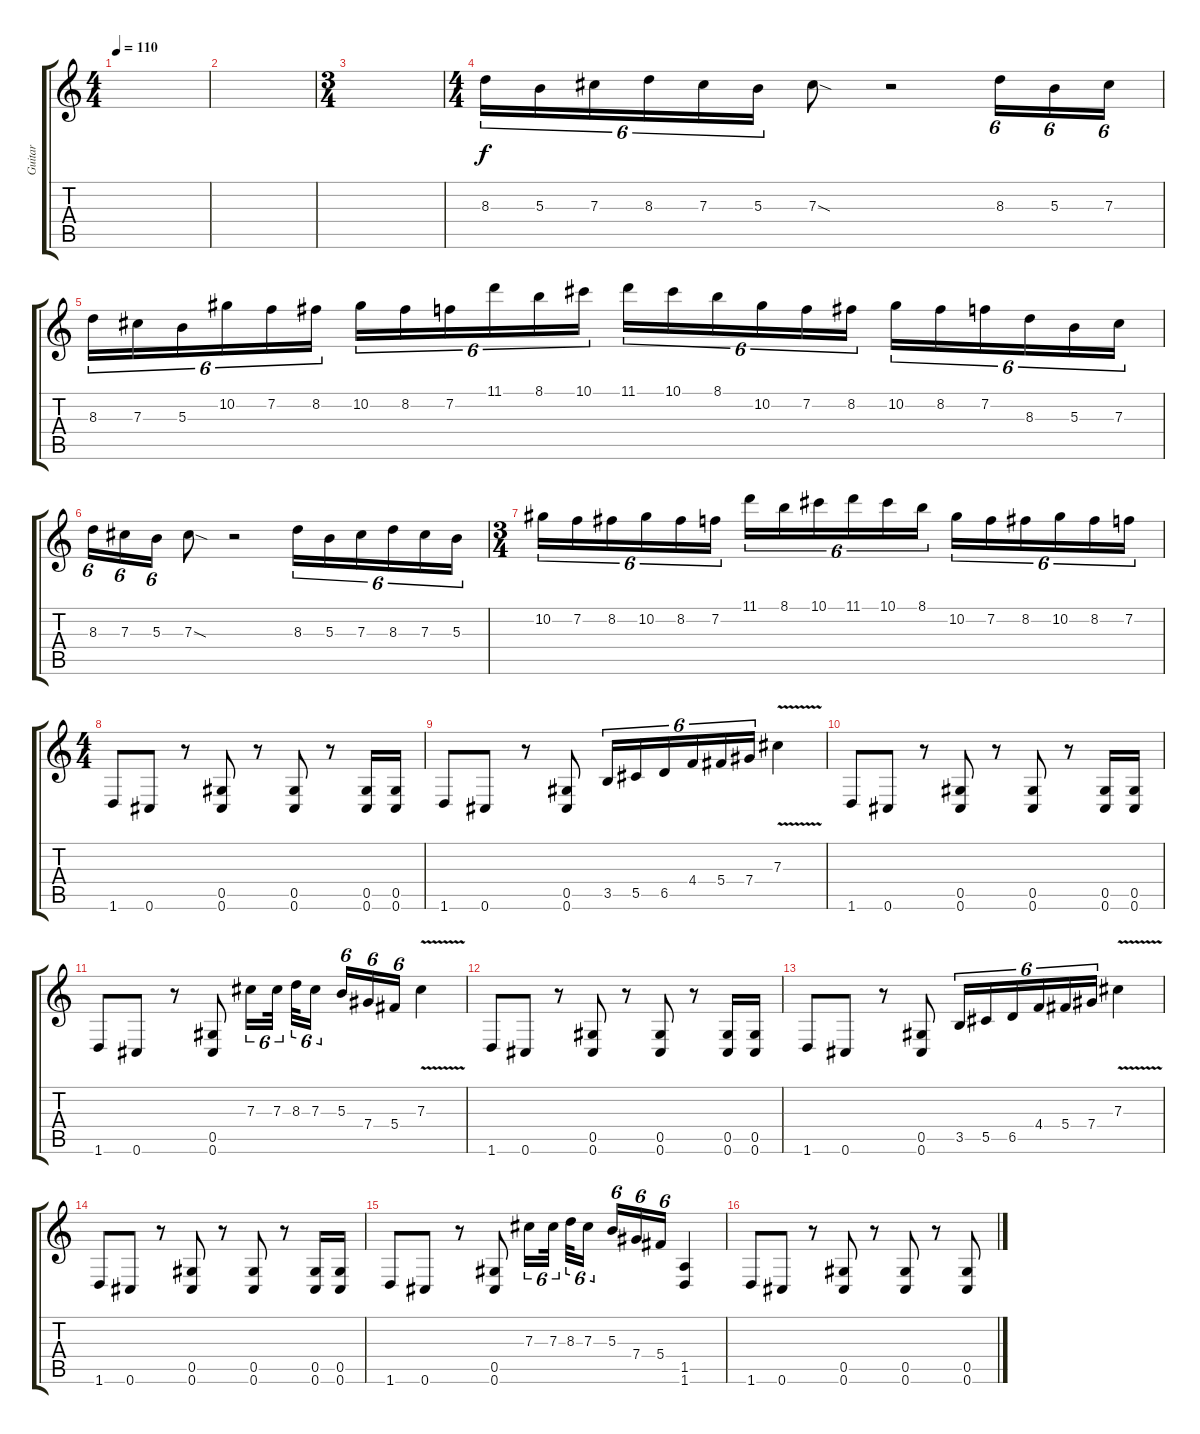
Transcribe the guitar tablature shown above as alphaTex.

\track ("Guitar" "Guitar") {instrument overdrivenguitar}
\staff {score tabs}
\tuning (Eb4 Bb3 Gb3 Db3 Ab2 Db2) {hide}
\ts (4 4)
\tempo 110
\clef g2
\ks c
|
|
\ts (3 4)
|
\ts (4 4)
8.3.16{tu (6 4)} 5.3.16{tu (6 4)} 7.3.16{tu (6 4)} 8.3.16{tu (6 4)} 7.3.16{tu (6 4)} 5.3.16{tu (6 4)} 7.3{sod}.8 r.2 8.3.16{tu (6 4)} 5.3.16{tu (6 4)} 7.3.16{tu (6 4)} |
8.3.16{tu (6 4)} 7.3.16{tu (6 4)} 5.3.16{tu (6 4)} 10.2.16{tu (6 4)} 7.2.16{tu (6 4)} 8.2.16{tu (6 4)} 10.2.16{tu (6 4)} 8.2.16{tu (6 4)} 7.2.16{tu (6 4)} 11.1.16{tu (6 4)} 8.1.16{tu (6 4)} 10.1.16{tu (6 4)} 11.1.16{tu (6 4)} 10.1.16{tu (6 4)} 8.1.16{tu (6 4)} 10.2.16{tu (6 4)} 7.2.16{tu (6 4)} 8.2.16{tu (6 4)} 10.2.16{tu (6 4)} 8.2.16{tu (6 4)} 7.2.16{tu (6 4)} 8.3.16{tu (6 4)} 5.3.16{tu (6 4)} 7.3.16{tu (6 4)} |
8.3.16{tu (6 4)} 7.3.16{tu (6 4)} 5.3.16{tu (6 4)} 7.3{sod}.8 r.2 8.3.16{tu (6 4)} 5.3.16{tu (6 4)} 7.3.16{tu (6 4)} 8.3.16{tu (6 4)} 7.3.16{tu (6 4)} 5.3.16{tu (6 4)} |
\ts (3 4)
10.2.16{tu (6 4)} 7.2.16{tu (6 4)} 8.2.16{tu (6 4)} 10.2.16{tu (6 4)} 8.2.16{tu (6 4)} 7.2.16{tu (6 4)} 11.1.16{tu (6 4)} 8.1.16{tu (6 4)} 10.1.16{tu (6 4)} 11.1.16{tu (6 4)} 10.1.16{tu (6 4)} 8.1.16{tu (6 4)} 10.2.16{tu (6 4)} 7.2.16{tu (6 4)} 8.2.16{tu (6 4)} 10.2.16{tu (6 4)} 8.2.16{tu (6 4)} 7.2.16{tu (6 4)} |
\ts (4 4)
1.6.8 0.6.8 r.8 (0.5 0.6).8 r.8 (0.5 0.6).8 r.8 (0.5 0.6).16 (0.5 0.6).16 |
1.6.8 0.6.8 r.8 (0.5 0.6).8 3.5.16{tu (6 4)} 5.5.16{tu (6 4)} 6.5.16{tu (6 4)} 4.4.16{tu (6 4)} 5.4.16{tu (6 4)} 7.4.16{tu (6 4)} 7.3{v}.4 |
1.6.8 0.6.8 r.8 (0.5 0.6).8 r.8 (0.5 0.6).8 r.8 (0.5 0.6).16 (0.5 0.6).16 |
1.6.8 0.6.8 r.8 (0.5 0.6).8 7.3.16{tu (6 4)} 7.3.32{tu (6 4)} 8.3.32{tu (6 4)} 7.3.16{tu (6 4)} 5.3.16{tu (6 4)} 7.4.16{tu (6 4)} 5.4.16{tu (6 4)} 7.3{v}.4 |
1.6.8 0.6.8 r.8 (0.5 0.6).8 r.8 (0.5 0.6).8 r.8 (0.5 0.6).16 (0.5 0.6).16 |
1.6.8 0.6.8 r.8 (0.5 0.6).8 3.5.16{tu (6 4)} 5.5.16{tu (6 4)} 6.5.16{tu (6 4)} 4.4.16{tu (6 4)} 5.4.16{tu (6 4)} 7.4.16{tu (6 4)} 7.3{v}.4 |
1.6.8 0.6.8 r.8 (0.5 0.6).8 r.8 (0.5 0.6).8 r.8 (0.5 0.6).16 (0.5 0.6).16 |
1.6.8 0.6.8 r.8 (0.5 0.6).8 7.3.16{tu (6 4)} 7.3.32{tu (6 4)} 8.3.32{tu (6 4)} 7.3.16{tu (6 4)} 5.3.16{tu (6 4)} 7.4.16{tu (6 4)} 5.4.16{tu (6 4)} (1.5 1.6).4 |
1.6.8 0.6.8 r.8 (0.5 0.6).8 r.8 (0.5 0.6).8 r.8 (0.5 0.6).8
